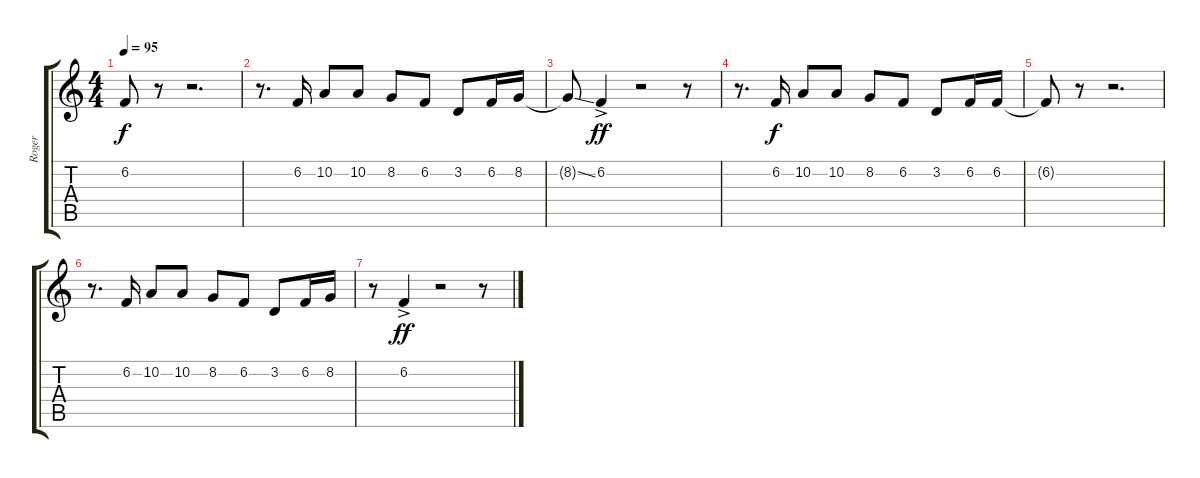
\track ("Roger" "Roger") {instrument mutedtrumpet}
\staff {score tabs}
\tuning (E4 B3 G3 D3 A2 E2) {hide}
\ts (4 4)
\tempo 95
\clef g2
\ks c
6.2{t}.8{dy f} r.8 r.2{d} |
r.8{d} 6.2.16 10.2.8 10.2.8 8.2.8 6.2.8 3.2.8 6.2.16 8.2.16 |
8.2{ss t}.8 6.2{ac}.4{dy ff} r.2 r.8 |
r.8{d} 6.2.16{dy f} 10.2.8 10.2.8 8.2.8 6.2.8 3.2.8 6.2.16 6.2.16 |
6.2{t}.8 r.8 r.2{d} |
r.8{d} 6.2.16 10.2.8 10.2.8 8.2.8 6.2.8 3.2.8 6.2.16 8.2.16 |
r.8 6.2{ac}.4{dy ff} r.2 r.8
